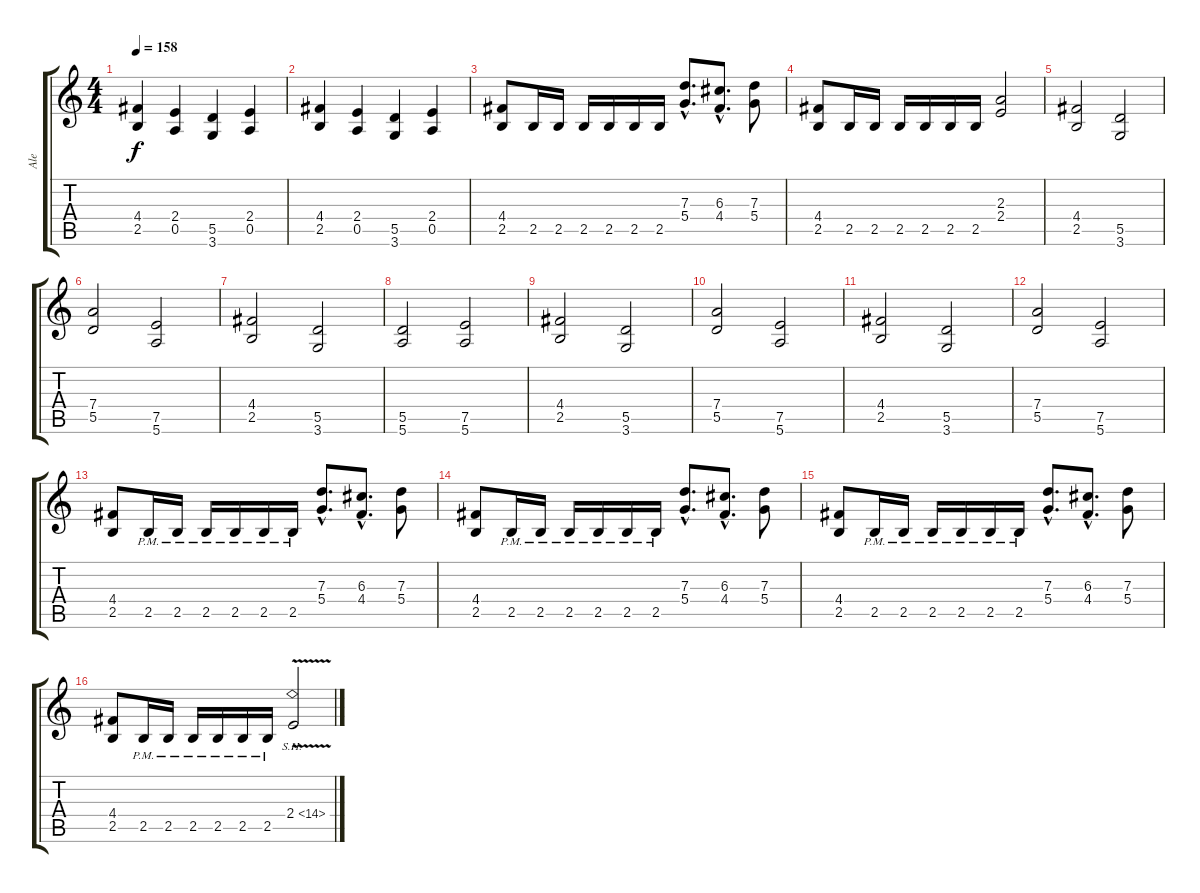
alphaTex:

\track ("Ale" "Ale") {instrument distortionguitar}
\staff {score tabs}
\tuning (E4 B3 G3 D3 A2 E2) {hide}
\ts (4 4)
\tempo 158
\clef g2
\ks c
(4.4 2.5).4{dy f} (2.4 0.5).4 (5.5 3.6).4 (2.4 0.5).4 |
(4.4 2.5).4 (2.4 0.5).4 (5.5 3.6).4 (2.4 0.5).4 |
(4.4 2.5).8 2.5.16 2.5.16 2.5.16 2.5.16 2.5.16 2.5.16 (7.3{hac} 5.4{hac}).8{d} (6.3{hac} 4.4{hac}).8{d} (7.3 5.4).8 |
(4.4 2.5).8 2.5.16 2.5.16 2.5.16 2.5.16 2.5.16 2.5.16 (2.3 2.4).2 |
(4.4 2.5).2 (5.5 3.6).2 |
(7.4 5.5).2 (7.5 5.6).2 |
(4.4 2.5).2 (5.5 3.6).2 |
(5.5 5.6).2 (7.5 5.6).2 |
(4.4 2.5).2 (5.5 3.6).2 |
(7.4 5.5).2 (7.5 5.6).2 |
(4.4 2.5).2 (5.5 3.6).2 |
(7.4 5.5).2 (7.5 5.6).2 |
(4.4 2.5).8 2.5{pm}.16 2.5{pm}.16 2.5{pm}.16 2.5{pm}.16 2.5{pm}.16 2.5{pm}.16 (7.3{hac} 5.4{hac}).8{d} (6.3{hac} 4.4{hac}).8{d} (7.3 5.4).8 |
(4.4 2.5).8 2.5{pm}.16 2.5{pm}.16 2.5{pm}.16 2.5{pm}.16 2.5{pm}.16 2.5{pm}.16 (7.3{hac} 5.4{hac}).8{d} (6.3{hac} 4.4{hac}).8{d} (7.3 5.4).8 |
(4.4 2.5).8 2.5{pm}.16 2.5{pm}.16 2.5{pm}.16 2.5{pm}.16 2.5{pm}.16 2.5{pm}.16 (7.3{hac} 5.4{hac}).8{d} (6.3{hac} 4.4{hac}).8{d} (7.3 5.4).8 |
(4.4 2.5).8 2.5{pm}.16 2.5{pm}.16 2.5{pm}.16 2.5{pm}.16 2.5{pm}.16 2.5{pm}.16 2.4{sh 12 v}.2
